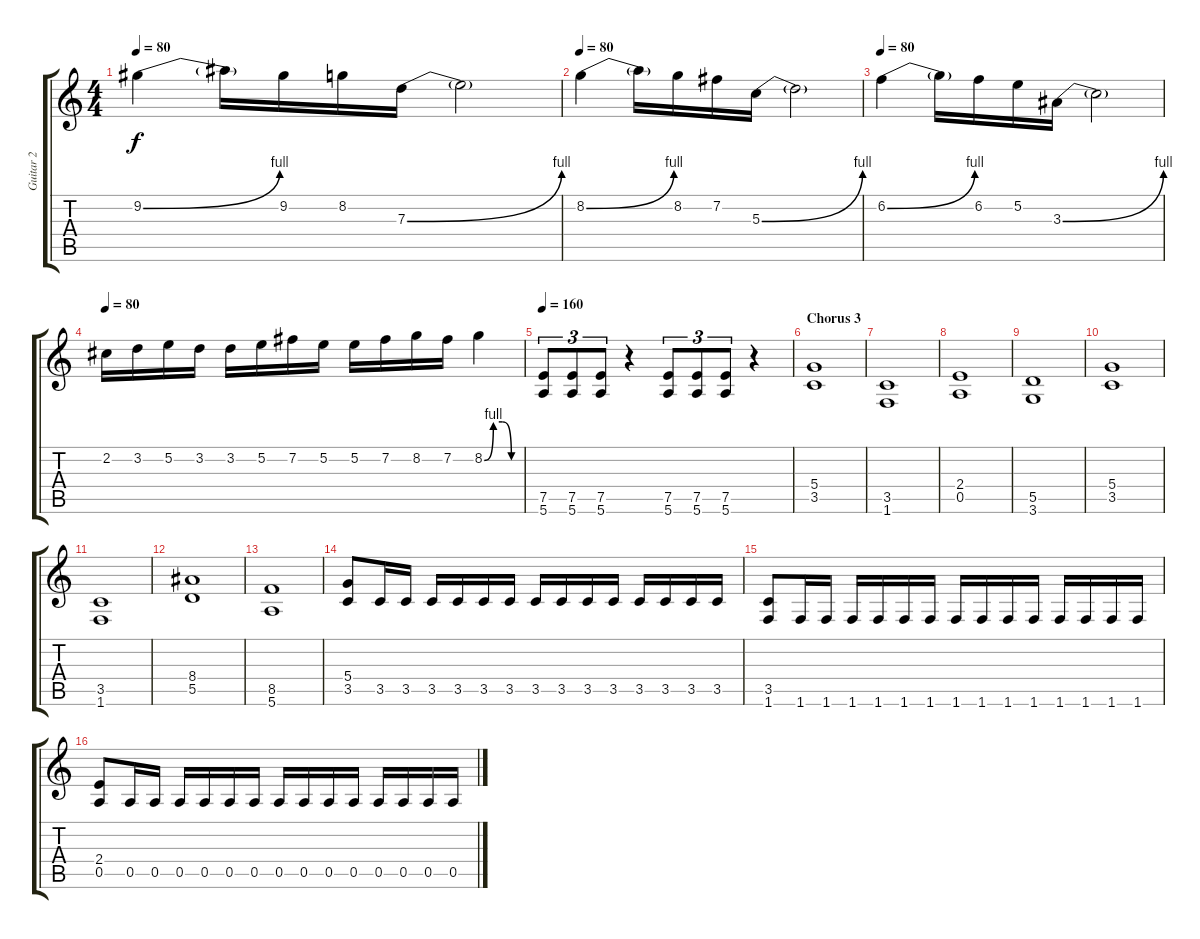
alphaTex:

\track ("Guitar 2" "Guitar 2") {instrument distortionguitar}
\staff {score tabs}
\tuning (E4 B3 G3 D3 A2 E2) {hide}
\ts (4 4)
\tempo 80
\clef g2
\ks c
9.2{be (bend 0 0 60 4)}.4{dy f instrument overdrivenguitar} 9.2{t}.16 9.2.16 8.2.16 7.3{be (bend 0 0 60 4)}.16 7.3{t}.2 |
\tempo 80
8.2{be (bend 0 0 60 4)}.4{instrument overdrivenguitar} 8.2{t}.16 8.2.16 7.2.16 5.3{be (bend 0 0 60 4)}.16 5.3{t}.2 |
\tempo 80
6.2{be (bend 0 0 60 4)}.4{instrument overdrivenguitar} 6.2{t}.16 6.2.16 5.2.16 3.3{be (bend 0 0 60 4)}.16 3.3{t}.2 |
\tempo 80
2.2.16{instrument overdrivenguitar} 3.2.16 5.2.16 3.2.16 3.2.16 5.2.16 7.2.16 5.2.16 5.2.16 7.2.16 8.2.16 7.2.16 8.2{be (custom 0 0 15 4 30 4 45 0 60 0)}.4 |
\tempo 160
(7.5 5.6).8{tu (3 2) instrument distortionguitar} (7.5 5.6).8{tu (3 2)} (7.5 5.6).8{tu (3 2)} r.4 (7.5 5.6).8{tu (3 2)} (7.5 5.6).8{tu (3 2)} (7.5 5.6).8{tu (3 2)} r.4 |
\section ("" "Chorus 3")
(5.4 3.5).1 |
(3.5 1.6).1 |
(2.4 0.5).1 |
(5.5 3.6).1 |
(5.4 3.5).1 |
(3.5 1.6).1 |
(8.4 5.5).1 |
(8.5 5.6).1 |
(5.4 3.5).8 3.5.16 3.5.16 3.5.16 3.5.16 3.5.16 3.5.16 3.5.16 3.5.16 3.5.16 3.5.16 3.5.16 3.5.16 3.5.16 3.5.16 |
(3.5 1.6).8 1.6.16 1.6.16 1.6.16 1.6.16 1.6.16 1.6.16 1.6.16 1.6.16 1.6.16 1.6.16 1.6.16 1.6.16 1.6.16 1.6.16 |
(2.4 0.5).8 0.5.16 0.5.16 0.5.16 0.5.16 0.5.16 0.5.16 0.5.16 0.5.16 0.5.16 0.5.16 0.5.16 0.5.16 0.5.16 0.5.16
